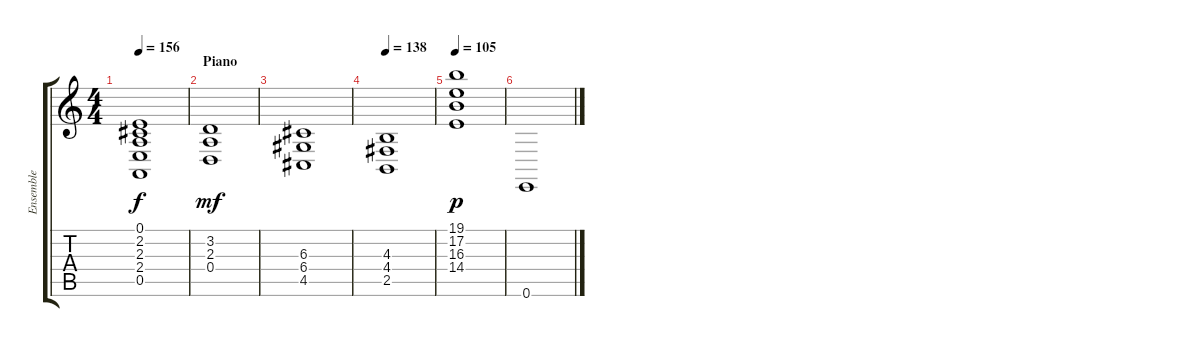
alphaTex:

\track ("Ensemble" "Ensemble") {instrument stringensemble1}
\staff {score tabs}
\tuning (E4 B3 G3 D3 A2 E2) {hide}
\ts (4 4)
\tempo 156
\clef g2
\ks c
(0.1{t} 2.2{t} 2.3{t} 2.4{t} 0.5{t}).1{dy f} |
\section ("" "Piano")
(3.2 2.3 0.4).1{dy mf} |
(6.3 6.4 4.5).1 |
\tempo 138
(4.3 4.4 2.5).1 |
\tempo 86
\tempo 105
(19.1 17.2 16.3 14.4).1{dy p} |
0.6.1
